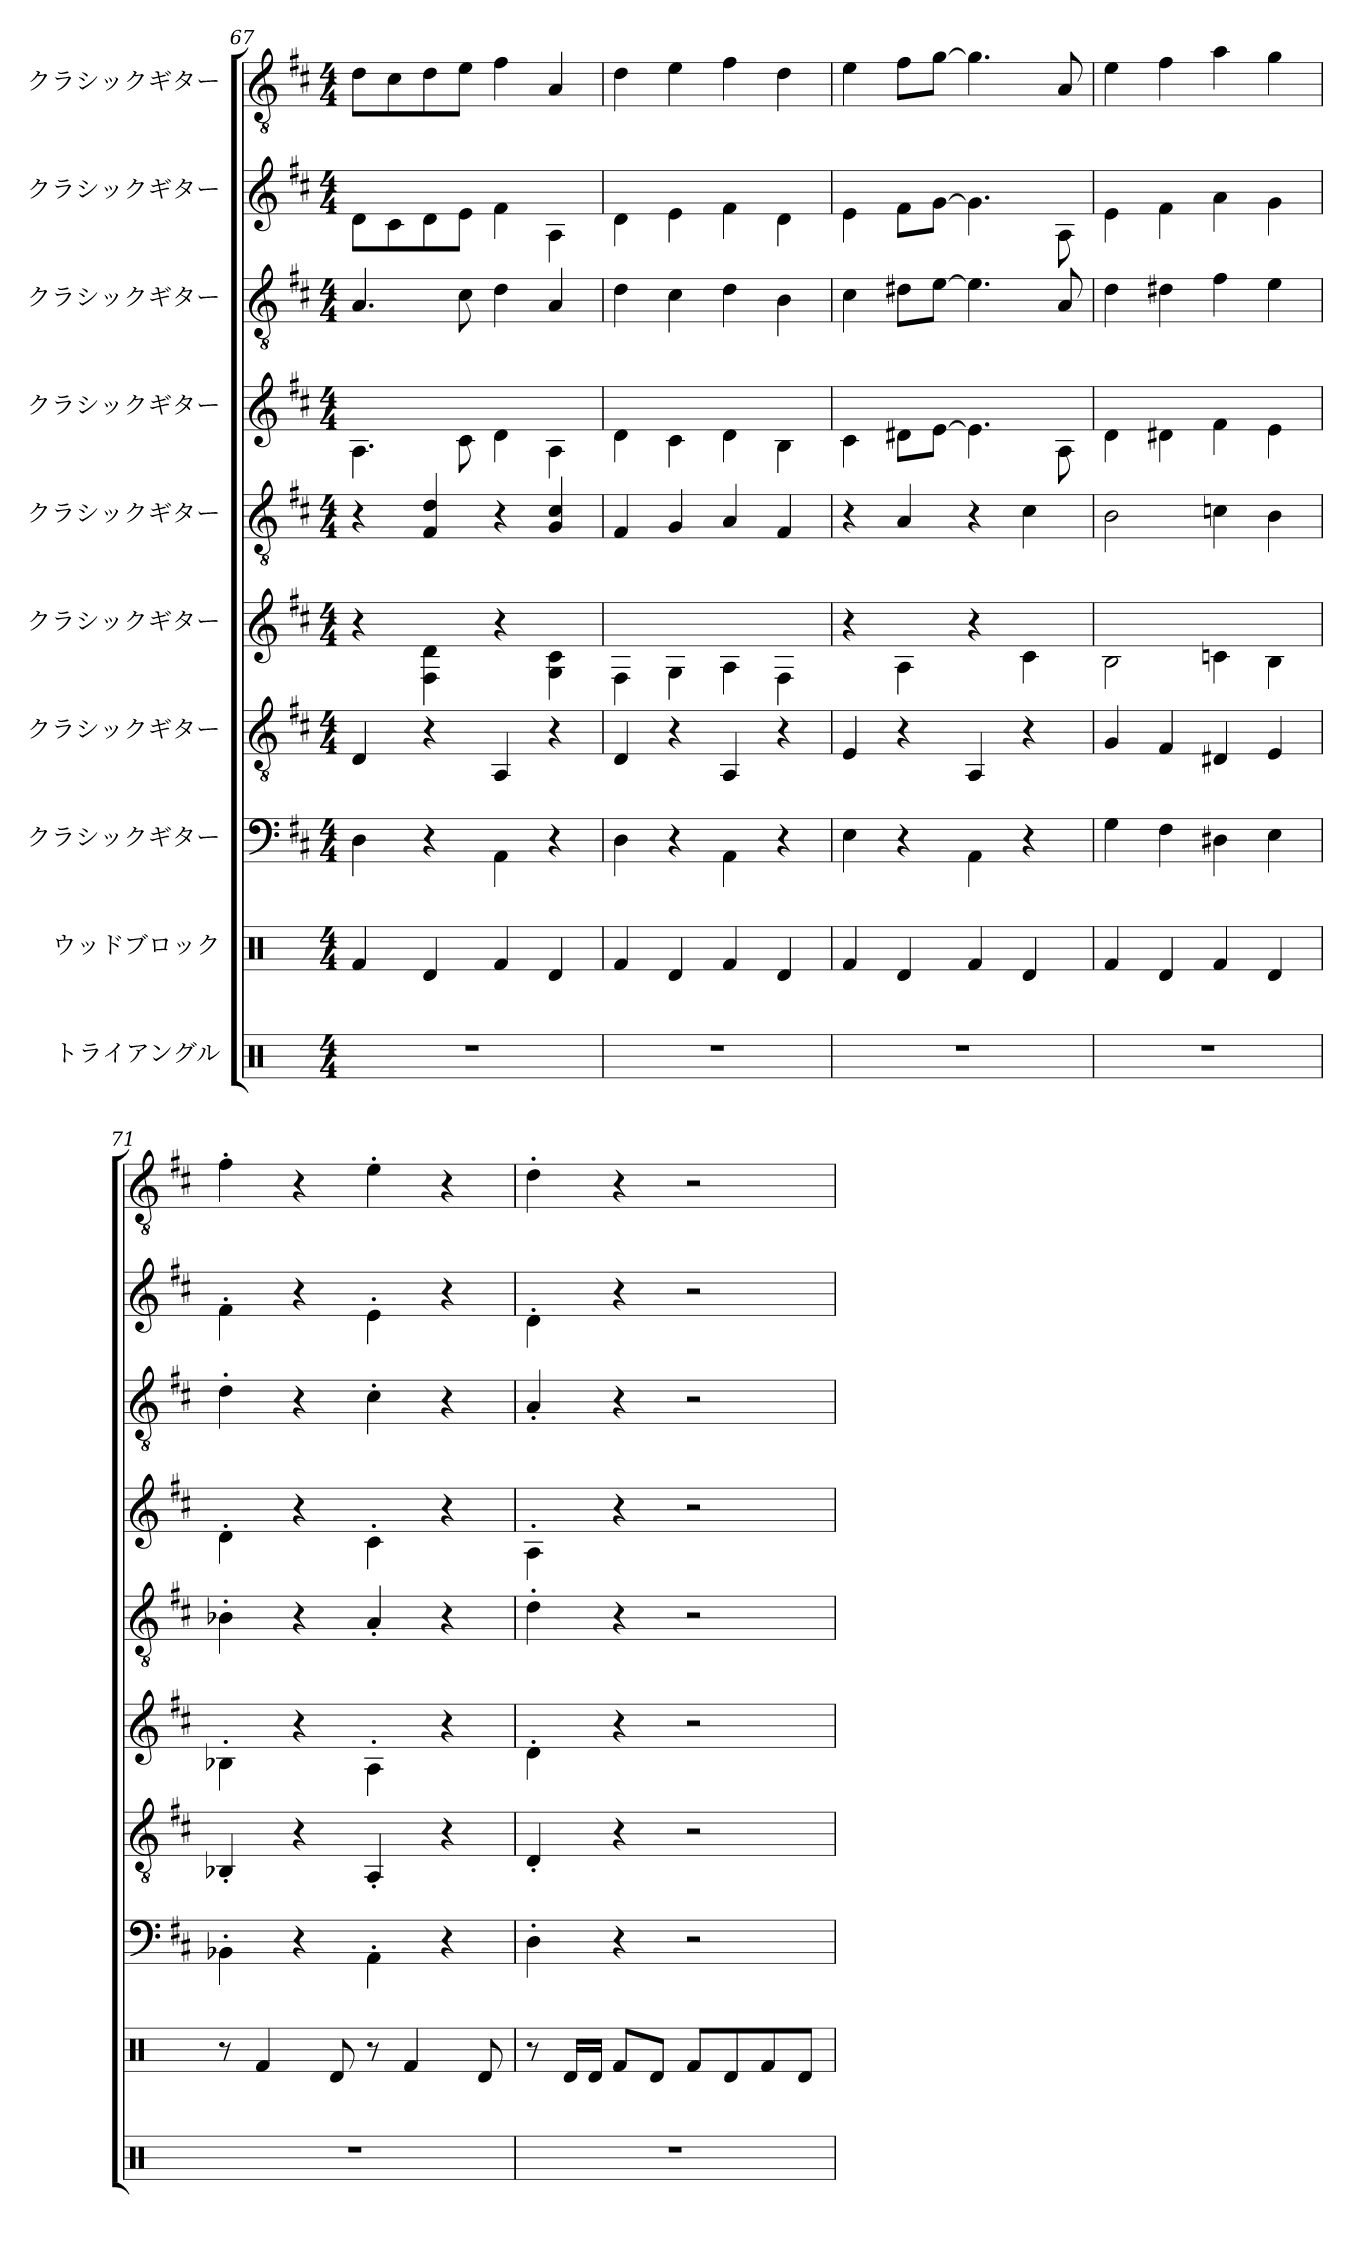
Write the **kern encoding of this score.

**kern	**kern	**kern	**kern	**kern	**kern	**kern	**kern	**kern	**kern
*part10	*part9	*part8	*part7	*part6	*part5	*part4	*part3	*part2	*part1
*staff10	*staff9	*staff8	*staff7	*staff6	*staff5	*staff4	*staff3	*staff2	*staff1
*I"トライアングル	*I"ウッドブロック	*I"クラシックギター	*I"クラシックギター	*I"クラシックギター	*I"クラシックギター	*I"クラシックギター	*I"クラシックギター	*I"クラシックギター	*I"クラシックギター
*clefX	*clefX	*	*clefGv2	*	*clefGv2	*	*clefGv2	*	*clefGv2
*k[]	*k[]	*k[f#c#]	*k[f#c#]	*k[f#c#]	*k[f#c#]	*k[f#c#]	*k[f#c#]	*k[f#c#]	*k[f#c#]
*M4/4	*M4/4	*M4/4	*M4/4	*M4/4	*M4/4	*M4/4	*M4/4	*M4/4	*M4/4
=67	=67	=67	=67	=67	=67	=67	=67	=67	=67
1r	4Rf/	4D\	4D/	4r	4r	4.A\	4.A/	8d\L	8d\L
.	.	.	.	.	.	.	.	8c#\	8c#\
.	4Rd/	4r	4r	4F#\ 4d\	4F#/ 4d/	.	.	8d\	8d\
.	.	.	.	.	.	8c#\	8c#\	8e\J	8e\J
.	4Rf/	4AA\	4AA/	4r	4r	4d\	4d\	4f#\	4f#\
.	4Rd/	4r	4r	4G\ 4c#\	4G/ 4c#/	4A\	4A/	4A\	4A/
=68	=68	=68	=68	=68	=68	=68	=68	=68	=68
1r	4Rf/	4D\	4D/	4F#\	4F#/	4d\	4d\	4d\	4d\
.	4Rd/	4r	4r	4G\	4G/	4c#\	4c#\	4e\	4e\
.	4Rf/	4AA\	4AA/	4A\	4A/	4d\	4d\	4f#\	4f#\
.	4Rd/	4r	4r	4F#\	4F#/	4B\	4B\	4d\	4d\
=69	=69	=69	=69	=69	=69	=69	=69	=69	=69
1r	4Rf/	4E\	4E/	4r	4r	4c#\	4c#\	4e\	4e\
.	4Rd/	4r	4r	4A\	4A/	8d#X\L	8d#X\L	8f#\L	8f#\L
.	.	.	.	.	.	[8e\J	[8e\J	[8g\J	[8g\J
.	4Rf/	4AA\	4AA/	4r	4r	4.e\]	4.e\]	4.g\]	4.g\]
.	4Rd/	4r	4r	4c#\	4c#\	.	.	.	.
.	.	.	.	.	.	8A\	8A/	8A\	8A/
=70	=70	=70	=70	=70	=70	=70	=70	=70	=70
1r	4Rf/	4G\	4G/	2B\	2B\	4d\	4d\	4e\	4e\
.	4Rd/	4F#\	4F#/	.	.	4d#X\	4d#X\	4f#\	4f#\
.	4Rf/	4D#X\	4D#X/	4cn\	4cn\	4f#\	4f#\	4a\	4a\
.	4Rd/	4E\	4E/	4B\	4B\	4e\	4e\	4g\	4g\
=71	=71	=71	=71	=71	=71	=71	=71	=71	=71
1r	8r	4BB-X'\	4BB-X'/	4B-X'\	4B-X'\	4d'\	4d'\	4f#'\	4f#'\
.	4Rf/	.	.	.	.	.	.	.	.
.	.	4r	4r	4r	4r	4r	4r	4r	4r
.	8Rd/	.	.	.	.	.	.	.	.
.	8r	4AA'\	4AA'/	4A'\	4A'/	4c#'\	4c#'\	4e'\	4e'\
.	4Rf/	.	.	.	.	.	.	.	.
.	.	4r	4r	4r	4r	4r	4r	4r	4r
.	8Rd/	.	.	.	.	.	.	.	.
!!LO:PB:g=z
=72	=72	=72	=72	=72	=72	=72	=72	=72	=72
1r	8r	4D'\	4D'/	4d'\	4d'\	4A'\	4A'/	4d'\	4d'\
.	16Rd/LL	.	.	.	.	.	.	.	.
.	16Rd/JJ	.	.	.	.	.	.	.	.
.	8Rf/L	4r	4r	4r	4r	4r	4r	4r	4r
.	8Rd/J	.	.	.	.	.	.	.	.
.	8Rf/L	2r	2r	2r	2r	2r	2r	2r	2r
.	8Rd/	.	.	.	.	.	.	.	.
.	8Rf/	.	.	.	.	.	.	.	.
.	8Rd/J	.	.	.	.	.	.	.	.
=	=	=	=	=	=	=	=	=	=
*-	*-	*-	*-	*-	*-	*-	*-	*-	*-
